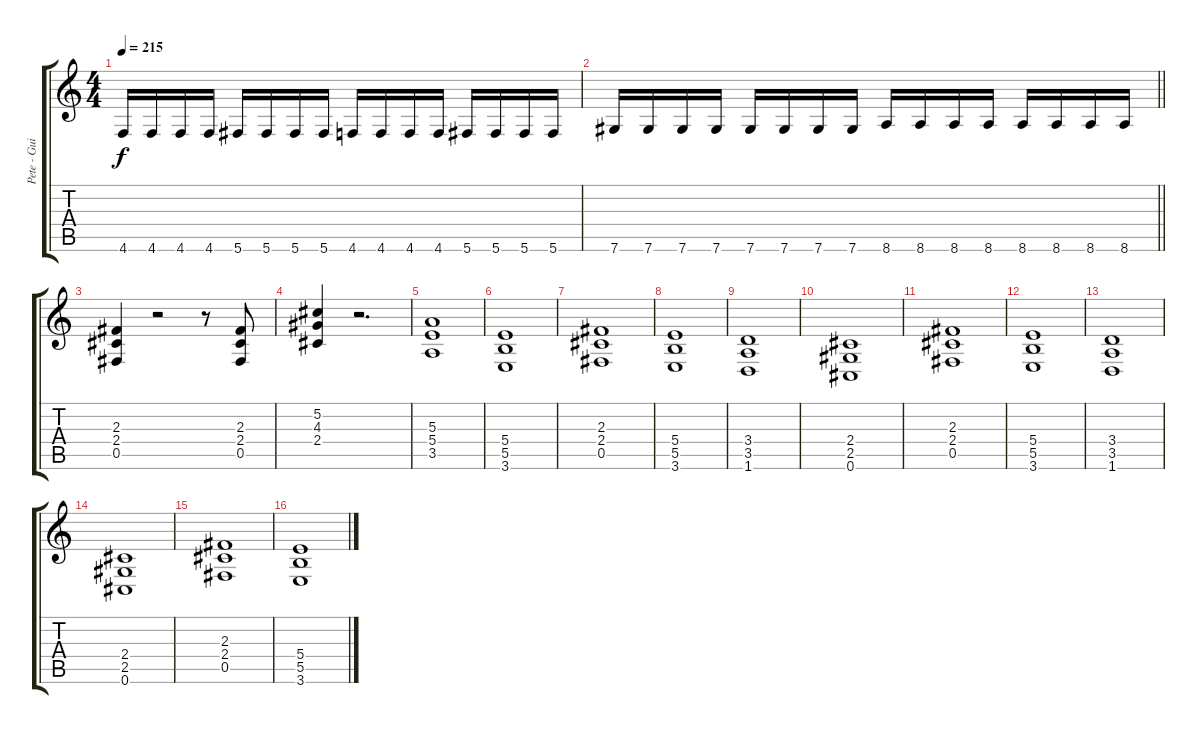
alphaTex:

\track ("Pete - Guitar 2" "Pete - Gui") {instrument distortionguitar}
\staff {score tabs}
\tuning (Db4 Ab3 E3 B2 Gb2 Db2) {hide}
\ts (4 4)
\tempo 215
\clef g2
\ks c
4.6.16{dy f} 4.6.16 4.6.16 4.6.16 5.6.16 5.6.16 5.6.16 5.6.16 4.6.16 4.6.16 4.6.16 4.6.16 5.6.16 5.6.16 5.6.16 5.6.16 |
\barLineRight lightlight
7.6.16 7.6.16 7.6.16 7.6.16 7.6.16 7.6.16 7.6.16 7.6.16 8.6.16 8.6.16 8.6.16 8.6.16 8.6.16 8.6.16 8.6.16 8.6.16 |
\section ("" "")
(2.3 2.4 0.5).4 r.2 r.8 (2.3 2.4 0.5).8 |
(5.2 4.3 2.4).4 r.2{d} |
(5.3 5.4 3.5).1 |
(5.4 5.5 3.6).1 |
(2.3 2.4 0.5).1 |
(5.4 5.5 3.6).1 |
(3.4 3.5 1.6).1 |
(2.4 2.5 0.6).1 |
(2.3 2.4 0.5).1 |
(5.4 5.5 3.6).1 |
(3.4 3.5 1.6).1 |
(2.4 2.5 0.6).1 |
(2.3 2.4 0.5).1 |
(5.4 5.5 3.6).1
